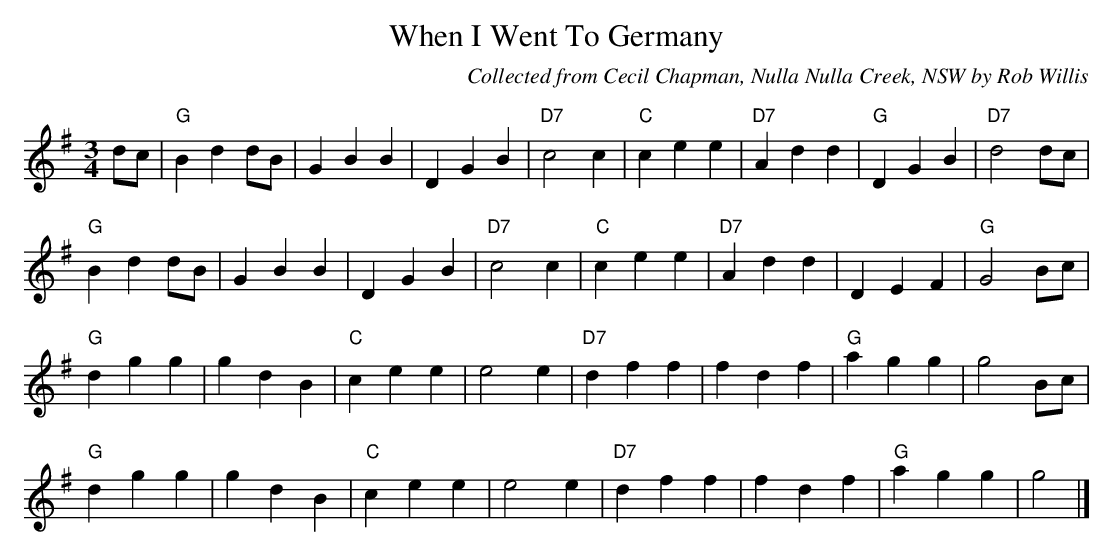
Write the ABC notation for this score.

X:1
T:When I Went To Germany
Q:150
M:3/4
L:1/8
C:Collected from Cecil Chapman, Nulla Nulla Creek, NSW by Rob Willis
K:G
dc|"G"B2d2dB|G2B2B2|D2G2B2|"D7"c4c2|"C"c2e2e2|"D7"A2d2d2|"G"D2G2B2|"D7"d4dc|
"G"B2d2dB|G2B2B2|D2G2B2|"D7"c4c2|"C"c2e2e2|"D7"A2d2d2|D2E2F2|"G"G4Bc|
"G"d2g2g2|g2d2B2|"C"c2e2e2|e4e2|"D7"d2f2f2|f2d2f2|"G"a2g2g2|g4Bc|
"G"d2g2g2|g2d2B2|"C"c2e2e2|e4e2|"D7"d2f2f2|f2d2f2|"G"a2g2g2|g4|]
